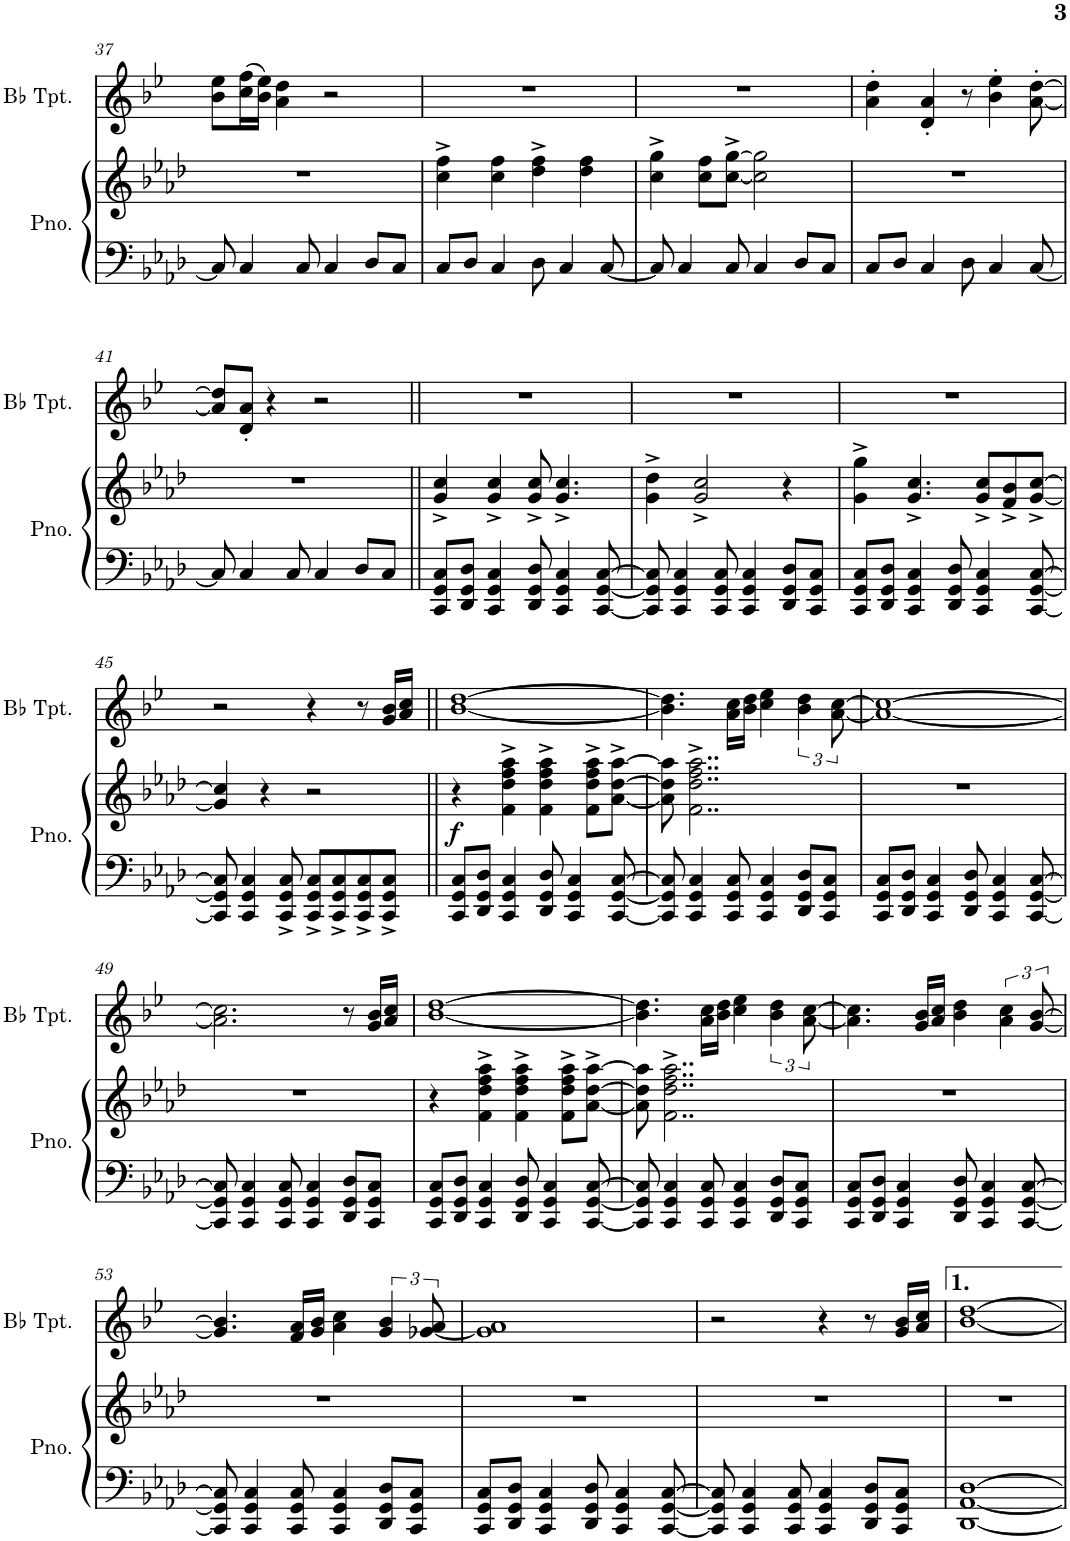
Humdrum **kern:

**kern	**kern	**dynam	**kern
*part2	*part2	*part2	*part1
*staff3	*staff2	*staff2/3	*staff1
*I"Piano	*	*	*I"Bb Trumpet
*I'Pno.	*	*	*I'Bb Tpt.
!!LO:PB:g=z
*clefF4	*clefG2	*	*clefG2
*	*	*	*Trd1c2
*k[b-e-a-d-]	*k[b-e-a-d-]	*	*k[b-e-]
*M4/4	*M4/4	*	*M4/4
=37	=37	=37	=37
8C/]	1r	.	8b-\ 8ee-\L
4C/	.	.	(16cc\ 16ff\L
.	.	.	16b-\ 16ee-\JJ)
.	.	.	4a\ 4dd\
8C/	.	.	.
4C/	.	.	2r
8D-/L	.	.	.
8C/J	.	.	.
=38	=38	=38	=38
8C/L	4cc\^ 4ff\^	.	1r
8D-/J	.	.	.
4C/	4cc\ 4ff\	.	.
8D-\	4dd-\^ 4ff\^	.	.
4C/	.	.	.
.	4dd-\ 4ff\	.	.
[8C/	.	.	.
=39	=39	=39	=39
8C/]	4cc\^ 4gg\^	.	1r
4C/	.	.	.
.	8cc\ 8ff\L	.	.
8C/	[8cc\^ [8gg\^J	.	.
4C/	2cc\] 2gg\]	.	.
8D-/L	.	.	.
8C/J	.	.	.
=40	=40	=40	=40
8C/L	1r	.	4a\' 4dd\'
8D-/J	.	.	.
4C/	.	.	4d/' 4a/'
8D-\	.	.	8r
4C/	.	.	4b-\' 4ee-\'
[8C/	.	.	[8a\' [8dd\'
!!LO:LB:g=z
=41	=41	=41	=41
8C/]	1r	.	8a/] 8dd/]L
4C/	.	.	8d/' 8a/'J
.	.	.	4r
8C/	.	.	.
4C/	.	.	2r
8D-/L	.	.	.
8C/J	.	.	.
=42||	=42||	=42||	=42||
8CC/ 8GG/ 8C/L	4g/^ 4cc/^	.	1r
8DD-/ 8GG/ 8D-/J	.	.	.
4CC/ 4GG/ 4C/	4g/^ 4cc/^	.	.
8DD-/ 8GG/ 8D-/	8g/^ 8cc/^	.	.
4CC/ 4GG/ 4C/	4.g/^ 4.cc/^	.	.
[8CC/ [8GG/ [8C/	.	.	.
=43	=43	=43	=43
8CC/] 8GG/] 8C/]	4g\^ 4dd-\^	.	1r
4CC/ 4GG/ 4C/	.	.	.
.	2g/^ 2cc/^	.	.
8CC/ 8GG/ 8C/	.	.	.
4CC/ 4GG/ 4C/	.	.	.
8DD-/ 8GG/ 8D-/L	4r	.	.
8CC/ 8GG/ 8C/J	.	.	.
=44	=44	=44	=44
8CC/ 8GG/ 8C/L	4g\^ 4gg\^	.	1r
8DD-/ 8GG/ 8D-/J	.	.	.
4CC/ 4GG/ 4C/	4.g/^ 4.cc/^	.	.
8DD-/ 8GG/ 8D-/	.	.	.
4CC/ 4GG/ 4C/	8g/^ 8cc/^L	.	.
.	8f/^ 8b-/^	.	.
[8CC/ [8GG/ [8C/	[8g/^ [8cc/^J	.	.
!!LO:LB:g=z
=45	=45	=45	=45
8CC/] 8GG/] 8C/]	4g/] 4cc/]	.	2r
4CC/ 4GG/ 4C/	.	.	.
.	4r	.	.
8CC/^ 8GG/^ 8C/^	.	.	.
8CC/^ 8GG/^ 8C/^L	2r	.	4r
8CC/^ 8GG/^ 8C/^	.	.	.
8CC/^ 8GG/^ 8C/^	.	.	8r
8CC/^ 8GG/^ 8C/^J	.	.	16g/ 16b-/LL
.	.	.	16a/ 16cc/JJ
=46||	=46||	=46||	=46||
!	!	!LO:DY:b	!
8CC/ 8GG/ 8C/L	4r	f	[1b- [1dd
8DD-/ 8GG/ 8D-/J	.	.	.
4CC/ 4GG/ 4C/	4f\^ 4dd-\^ 4ff\^ 4aa-\^	.	.
8DD-/ 8GG/ 8D-/	4f\^ 4dd-\^ 4ff\^ 4aa-\^	.	.
4CC/ 4GG/ 4C/	.	.	.
.	8f\^ 8dd-\^ 8ff\^ 8aa-\^L	.	.
[8CC/ [8GG/ [8C/	[8a-\^ [8dd-\^ [8aa-\^J	.	.
=47	=47	=47	=47
8CC/] 8GG/] 8C/]	8a-\] 8dd-\] 8aa-\]	.	4.b-\] 4.dd\]
4CC/ 4GG/ 4C/	2..f\^ 2..dd-\^ 2..ff\^ 2..aa-\^	.	.
8CC/ 8GG/ 8C/	.	.	16a\ 16cc\LL
.	.	.	16b-\ 16dd\JJ
4CC/ 4GG/ 4C/	.	.	4cc\ 4ee-\
8DD-/ 8GG/ 8D-/L	.	.	6b-\ 6dd\
8CC/ 8GG/ 8C/J	.	.	.
.	.	.	[12a\ [12cc\
=48	=48	=48	=48
8CC/ 8GG/ 8C/L	1r	.	1a_ 1cc_
8DD-/ 8GG/ 8D-/J	.	.	.
4CC/ 4GG/ 4C/	.	.	.
8DD-/ 8GG/ 8D-/	.	.	.
4CC/ 4GG/ 4C/	.	.	.
[8CC/ [8GG/ [8C/	.	.	.
!!LO:LB:g=z
=49	=49	=49	=49
8CC/] 8GG/] 8C/]	1r	.	2.a\] 2.cc\]
4CC/ 4GG/ 4C/	.	.	.
8CC/ 8GG/ 8C/	.	.	.
4CC/ 4GG/ 4C/	.	.	.
8DD-/ 8GG/ 8D-/L	.	.	8r
8CC/ 8GG/ 8C/J	.	.	16g/ 16b-/LL
.	.	.	16a/ 16cc/JJ
=50	=50	=50	=50
8CC/ 8GG/ 8C/L	4r	.	[1b- [1dd
8DD-/ 8GG/ 8D-/J	.	.	.
4CC/ 4GG/ 4C/	4f\^ 4dd-\^ 4ff\^ 4aa-\^	.	.
8DD-/ 8GG/ 8D-/	4f\^ 4dd-\^ 4ff\^ 4aa-\^	.	.
4CC/ 4GG/ 4C/	.	.	.
.	8f\^ 8dd-\^ 8ff\^ 8aa-\^L	.	.
[8CC/ [8GG/ [8C/	[8a-\^ [8dd-\^ [8aa-\^J	.	.
=51	=51	=51	=51
8CC/] 8GG/] 8C/]	8a-\] 8dd-\] 8aa-\]	.	4.b-\] 4.dd\]
4CC/ 4GG/ 4C/	2..f\^ 2..dd-\^ 2..ff\^ 2..aa-\^	.	.
8CC/ 8GG/ 8C/	.	.	16a\ 16cc\LL
.	.	.	16b-\ 16dd\JJ
4CC/ 4GG/ 4C/	.	.	4cc\ 4ee-\
8DD-/ 8GG/ 8D-/L	.	.	6b-\ 6dd\
8CC/ 8GG/ 8C/J	.	.	.
.	.	.	[12a\ [12cc\
=52	=52	=52	=52
8CC/ 8GG/ 8C/L	1r	.	4.a\] 4.cc\]
8DD-/ 8GG/ 8D-/J	.	.	.
4CC/ 4GG/ 4C/	.	.	.
.	.	.	16g/ 16b-/LL
.	.	.	16a/ 16cc/JJ
8DD-/ 8GG/ 8D-/	.	.	4b-\ 4dd\
4CC/ 4GG/ 4C/	.	.	.
.	.	.	6a\ 6cc\
[8CC/ [8GG/ [8C/	.	.	.
.	.	.	[12g/ [12b-/
!!LO:LB:g=z
=53	=53	=53	=53
8CC/] 8GG/] 8C/]	1r	.	4.g/] 4.b-/]
4CC/ 4GG/ 4C/	.	.	.
8CC/ 8GG/ 8C/	.	.	16f/ 16a/LL
.	.	.	16g/ 16b-/JJ
4CC/ 4GG/ 4C/	.	.	4a\ 4cc\
8DD-/ 8GG/ 8D-/L	.	.	6g/ 6b-/
8CC/ 8GG/ 8C/J	.	.	.
.	.	.	[12g-X/ 12a/
=54	=54	=54	=54
8CC/ 8GG/ 8C/L	1r	.	1g-] 1a
8DD-/ 8GG/ 8D-/J	.	.	.
4CC/ 4GG/ 4C/	.	.	.
8DD-/ 8GG/ 8D-/	.	.	.
4CC/ 4GG/ 4C/	.	.	.
[8CC/ [8GG/ [8C/	.	.	.
=55	=55	=55	=55
8CC/] 8GG/] 8C/]	1r	.	2r
4CC/ 4GG/ 4C/	.	.	.
8CC/ 8GG/ 8C/	.	.	.
4CC/ 4GG/ 4C/	.	.	4r
8DD-/ 8GG/ 8D-/L	.	.	8r
8CC/ 8GG/ 8C/J	.	.	16g/ 16b-/LL
.	.	.	16a/ 16cc/JJ
=56	=56	=56	=56
[1DD- [1AA- [1D-	1r	.	[1b- [1dd
=	=	=	=
*-	*-	*-	*-
